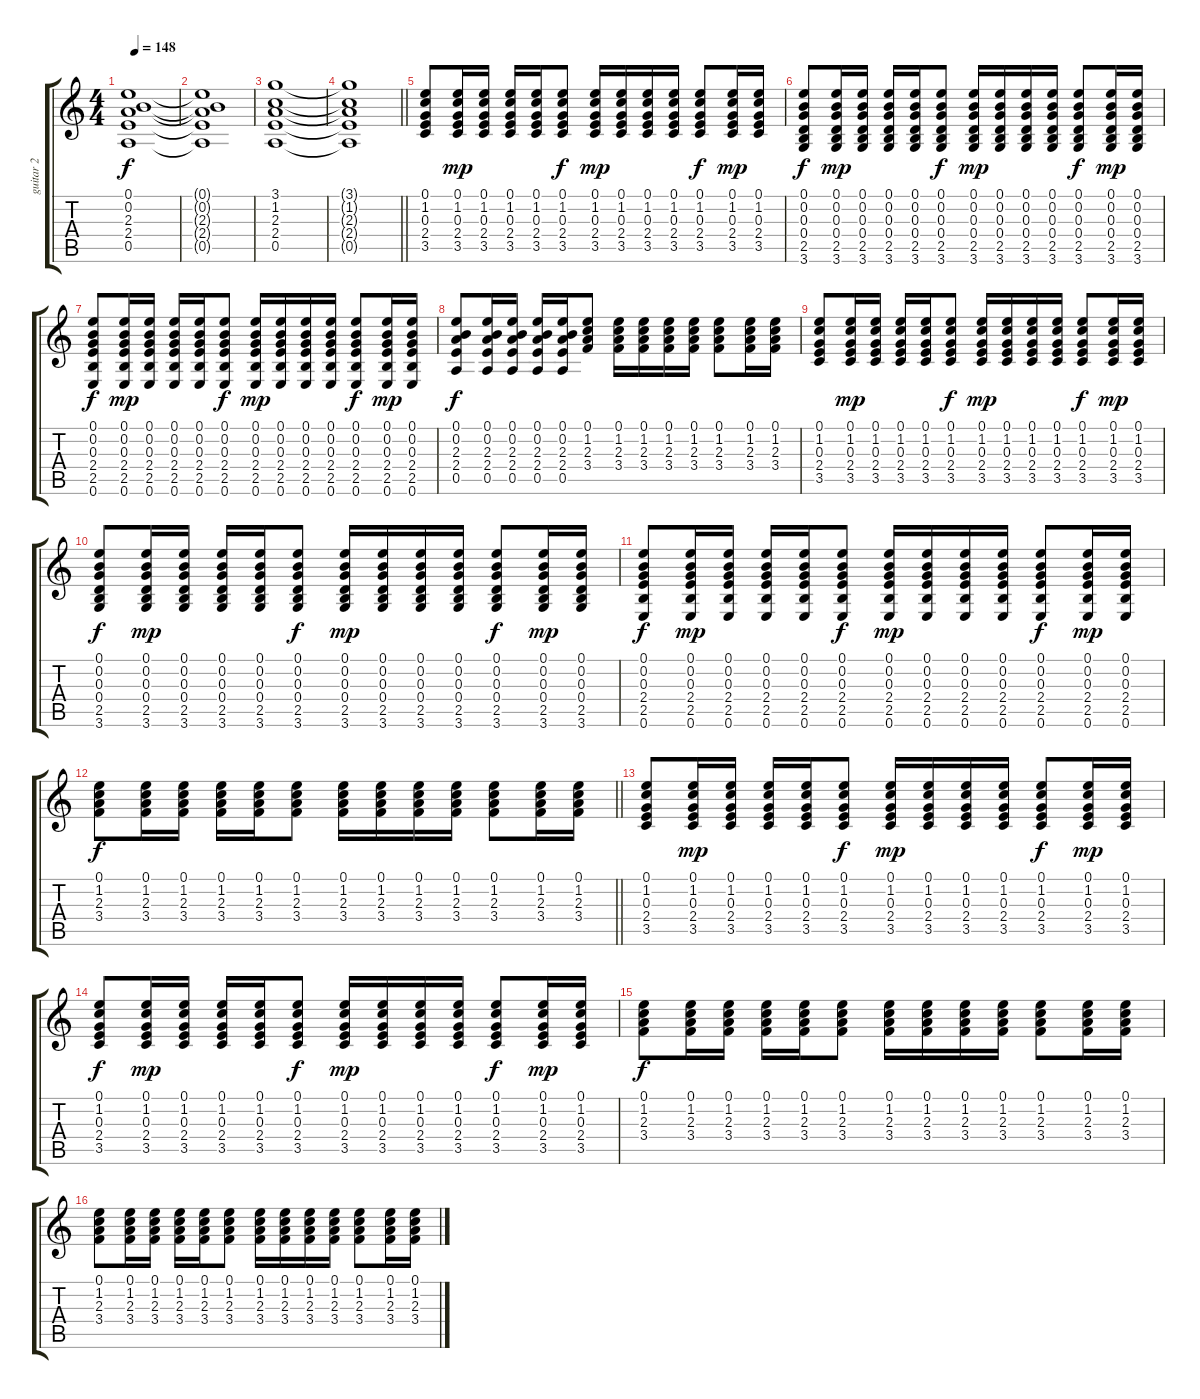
\track ("guitar 2" "guitar 2") {instrument electricguitarjazz}
\staff {score tabs}
\tuning (E4 B3 G3 D3 A2 E2) {hide}
\ts (4 4)
\tempo 148
\clef g2
\ks c
(0.1 0.2 2.3 2.4 0.5).1{dy f instrument electricguitarjazz} |
(0.1{t} 0.2{t} 2.3{t} 2.4{t} 0.5{t}).1 |
(3.1 1.2 2.3 2.4 0.5).1 |
\barLineRight lightlight
(3.1{t} 1.2{t} 2.3{t} 2.4{t} 0.5{t}).1 |
(0.1 1.2 0.3 2.4 3.5).8 (0.1 1.2 0.3 2.4 3.5).16{dy mp} (0.1 1.2 0.3 2.4 3.5).16 (0.1 1.2 0.3 2.4 3.5).16 (0.1 1.2 0.3 2.4 3.5).16 (0.1 1.2 0.3 2.4 3.5).8{dy f} (0.1 1.2 0.3 2.4 3.5).16{dy mp} (0.1 1.2 0.3 2.4 3.5).16 (0.1 1.2 0.3 2.4 3.5).16 (0.1 1.2 0.3 2.4 3.5).16 (0.1 1.2 0.3 2.4 3.5).8{dy f} (0.1 1.2 0.3 2.4 3.5).16{dy mp} (0.1 1.2 0.3 2.4 3.5).16 |
(0.1 0.2 0.3 0.4 2.5 3.6).8{dy f} (0.1 0.2 0.3 0.4 2.5 3.6).16{dy mp} (0.1 0.2 0.3 0.4 2.5 3.6).16 (0.1 0.2 0.3 0.4 2.5 3.6).16 (0.1 0.2 0.3 0.4 2.5 3.6).16 (0.1 0.2 0.3 0.4 2.5 3.6).8{dy f} (0.1 0.2 0.3 0.4 2.5 3.6).16{dy mp} (0.1 0.2 0.3 0.4 2.5 3.6).16 (0.1 0.2 0.3 0.4 2.5 3.6).16 (0.1 0.2 0.3 0.4 2.5 3.6).16 (0.1 0.2 0.3 0.4 2.5 3.6).8{dy f} (0.1 0.2 0.3 0.4 2.5 3.6).16{dy mp} (0.1 0.2 0.3 0.4 2.5 3.6).16 |
(0.1 0.2 0.3 2.4 2.5 0.6).8{dy f} (0.1 0.2 0.3 2.4 2.5 0.6).16{dy mp} (0.1 0.2 0.3 2.4 2.5 0.6).16 (0.1 0.2 0.3 2.4 2.5 0.6).16 (0.1 0.2 0.3 2.4 2.5 0.6).16 (0.1 0.2 0.3 2.4 2.5 0.6).8{dy f} (0.1 0.2 0.3 2.4 2.5 0.6).16{dy mp} (0.1 0.2 0.3 2.4 2.5 0.6).16 (0.1 0.2 0.3 2.4 2.5 0.6).16 (0.1 0.2 0.3 2.4 2.5 0.6).16 (0.1 0.2 0.3 2.4 2.5 0.6).8{dy f} (0.1 0.2 0.3 2.4 2.5 0.6).16{dy mp} (0.1 0.2 0.3 2.4 2.5 0.6).16 |
(0.1 0.2 2.3 2.4 0.5).8{dy f} (0.1 0.2 2.3 2.4 0.5).16 (0.1 0.2 2.3 2.4 0.5).16 (0.1 0.2 2.3 2.4 0.5).16 (0.1 0.2 2.3 2.4 0.5).16 (0.1 1.2 2.3 3.4).8 (0.1 1.2 2.3 3.4).16 (0.1 1.2 2.3 3.4).16 (0.1 1.2 2.3 3.4).16 (0.1 1.2 2.3 3.4).16 (0.1 1.2 2.3 3.4).8 (0.1 1.2 2.3 3.4).16 (0.1 1.2 2.3 3.4).16 |
(0.1 1.2 0.3 2.4 3.5).8 (0.1 1.2 0.3 2.4 3.5).16{dy mp} (0.1 1.2 0.3 2.4 3.5).16 (0.1 1.2 0.3 2.4 3.5).16 (0.1 1.2 0.3 2.4 3.5).16 (0.1 1.2 0.3 2.4 3.5).8{dy f} (0.1 1.2 0.3 2.4 3.5).16{dy mp} (0.1 1.2 0.3 2.4 3.5).16 (0.1 1.2 0.3 2.4 3.5).16 (0.1 1.2 0.3 2.4 3.5).16 (0.1 1.2 0.3 2.4 3.5).8{dy f} (0.1 1.2 0.3 2.4 3.5).16{dy mp} (0.1 1.2 0.3 2.4 3.5).16 |
(0.1 0.2 0.3 0.4 2.5 3.6).8{dy f} (0.1 0.2 0.3 0.4 2.5 3.6).16{dy mp} (0.1 0.2 0.3 0.4 2.5 3.6).16 (0.1 0.2 0.3 0.4 2.5 3.6).16 (0.1 0.2 0.3 0.4 2.5 3.6).16 (0.1 0.2 0.3 0.4 2.5 3.6).8{dy f} (0.1 0.2 0.3 0.4 2.5 3.6).16{dy mp} (0.1 0.2 0.3 0.4 2.5 3.6).16 (0.1 0.2 0.3 0.4 2.5 3.6).16 (0.1 0.2 0.3 0.4 2.5 3.6).16 (0.1 0.2 0.3 0.4 2.5 3.6).8{dy f} (0.1 0.2 0.3 0.4 2.5 3.6).16{dy mp} (0.1 0.2 0.3 0.4 2.5 3.6).16 |
(0.1 0.2 0.3 2.4 2.5 0.6).8{dy f} (0.1 0.2 0.3 2.4 2.5 0.6).16{dy mp} (0.1 0.2 0.3 2.4 2.5 0.6).16 (0.1 0.2 0.3 2.4 2.5 0.6).16 (0.1 0.2 0.3 2.4 2.5 0.6).16 (0.1 0.2 0.3 2.4 2.5 0.6).8{dy f} (0.1 0.2 0.3 2.4 2.5 0.6).16{dy mp} (0.1 0.2 0.3 2.4 2.5 0.6).16 (0.1 0.2 0.3 2.4 2.5 0.6).16 (0.1 0.2 0.3 2.4 2.5 0.6).16 (0.1 0.2 0.3 2.4 2.5 0.6).8{dy f} (0.1 0.2 0.3 2.4 2.5 0.6).16{dy mp} (0.1 0.2 0.3 2.4 2.5 0.6).16 |
\barLineRight lightlight
(0.1 1.2 2.3 3.4).8{dy f} (0.1 1.2 2.3 3.4).16 (0.1 1.2 2.3 3.4).16 (0.1 1.2 2.3 3.4).16 (0.1 1.2 2.3 3.4).16 (0.1 1.2 2.3 3.4).8 (0.1 1.2 2.3 3.4).16 (0.1 1.2 2.3 3.4).16 (0.1 1.2 2.3 3.4).16 (0.1 1.2 2.3 3.4).16 (0.1 1.2 2.3 3.4).8 (0.1 1.2 2.3 3.4).16 (0.1 1.2 2.3 3.4).16 |
(0.1 1.2 0.3 2.4 3.5).8 (0.1 1.2 0.3 2.4 3.5).16{dy mp} (0.1 1.2 0.3 2.4 3.5).16 (0.1 1.2 0.3 2.4 3.5).16 (0.1 1.2 0.3 2.4 3.5).16 (0.1 1.2 0.3 2.4 3.5).8{dy f} (0.1 1.2 0.3 2.4 3.5).16{dy mp} (0.1 1.2 0.3 2.4 3.5).16 (0.1 1.2 0.3 2.4 3.5).16 (0.1 1.2 0.3 2.4 3.5).16 (0.1 1.2 0.3 2.4 3.5).8{dy f} (0.1 1.2 0.3 2.4 3.5).16{dy mp} (0.1 1.2 0.3 2.4 3.5).16 |
(0.1 1.2 0.3 2.4 3.5).8{dy f} (0.1 1.2 0.3 2.4 3.5).16{dy mp} (0.1 1.2 0.3 2.4 3.5).16 (0.1 1.2 0.3 2.4 3.5).16 (0.1 1.2 0.3 2.4 3.5).16 (0.1 1.2 0.3 2.4 3.5).8{dy f} (0.1 1.2 0.3 2.4 3.5).16{dy mp} (0.1 1.2 0.3 2.4 3.5).16 (0.1 1.2 0.3 2.4 3.5).16 (0.1 1.2 0.3 2.4 3.5).16 (0.1 1.2 0.3 2.4 3.5).8{dy f} (0.1 1.2 0.3 2.4 3.5).16{dy mp} (0.1 1.2 0.3 2.4 3.5).16 |
(0.1 1.2 2.3 3.4).8{dy f} (0.1 1.2 2.3 3.4).16 (0.1 1.2 2.3 3.4).16 (0.1 1.2 2.3 3.4).16 (0.1 1.2 2.3 3.4).16 (0.1 1.2 2.3 3.4).8 (0.1 1.2 2.3 3.4).16 (0.1 1.2 2.3 3.4).16 (0.1 1.2 2.3 3.4).16 (0.1 1.2 2.3 3.4).16 (0.1 1.2 2.3 3.4).8 (0.1 1.2 2.3 3.4).16 (0.1 1.2 2.3 3.4).16 |
(0.1 1.2 2.3 3.4).8 (0.1 1.2 2.3 3.4).16 (0.1 1.2 2.3 3.4).16 (0.1 1.2 2.3 3.4).16 (0.1 1.2 2.3 3.4).16 (0.1 1.2 2.3 3.4).8 (0.1 1.2 2.3 3.4).16 (0.1 1.2 2.3 3.4).16 (0.1 1.2 2.3 3.4).16 (0.1 1.2 2.3 3.4).16 (0.1 1.2 2.3 3.4).8 (0.1 1.2 2.3 3.4).16 (0.1 1.2 2.3 3.4).16
